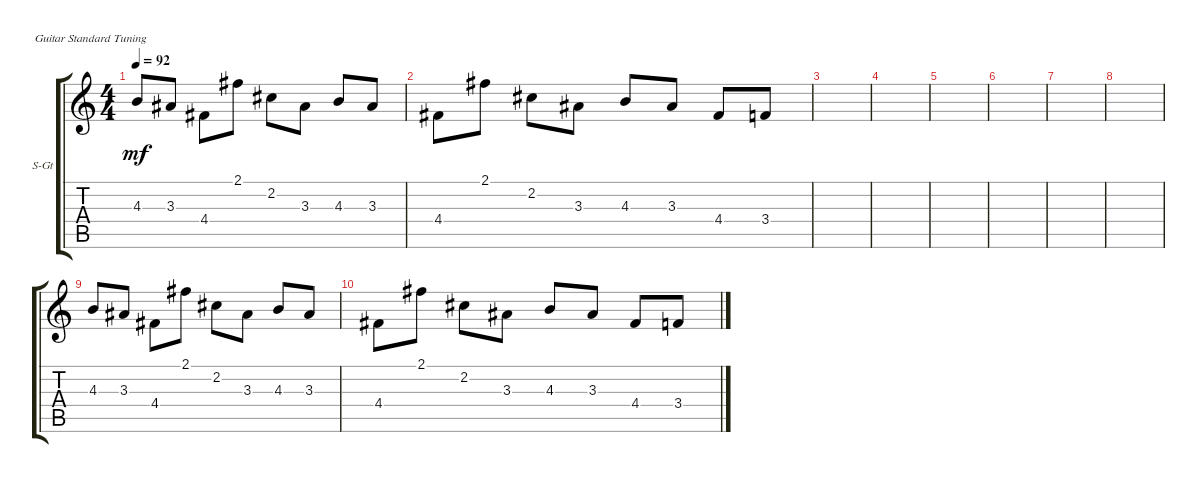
\defaultSystemsLayout 4
\bracketExtendMode groupsimilarinstruments
\firstSystemTrackNameOrientation horizontal
\otherSystemsTrackNameOrientation horizontal
\track ("Steel Guitar" "S-Gt") {instrument acousticguitarsteel}
\staff {score tabs}
\tuning (E4 B3 G3 D3 A2 E2)
\ts (4 4)
\tempo 92
\clef g2
\ks c
4.3.8{dy mf} 3.3.8 4.4.8 2.1.8 2.2.8 3.3.8 4.3.8 3.3.8 |
4.4.8 2.1.8 2.2.8 3.3.8 4.3.8 3.3.8 4.4.8 3.4.8 |
|
|
|
|
|
|
4.3.8 3.3.8 4.4.8 2.1.8 2.2.8 3.3.8 4.3.8 3.3.8 |
4.4.8 2.1.8 2.2.8 3.3.8 4.3.8 3.3.8 4.4.8 3.4.8
